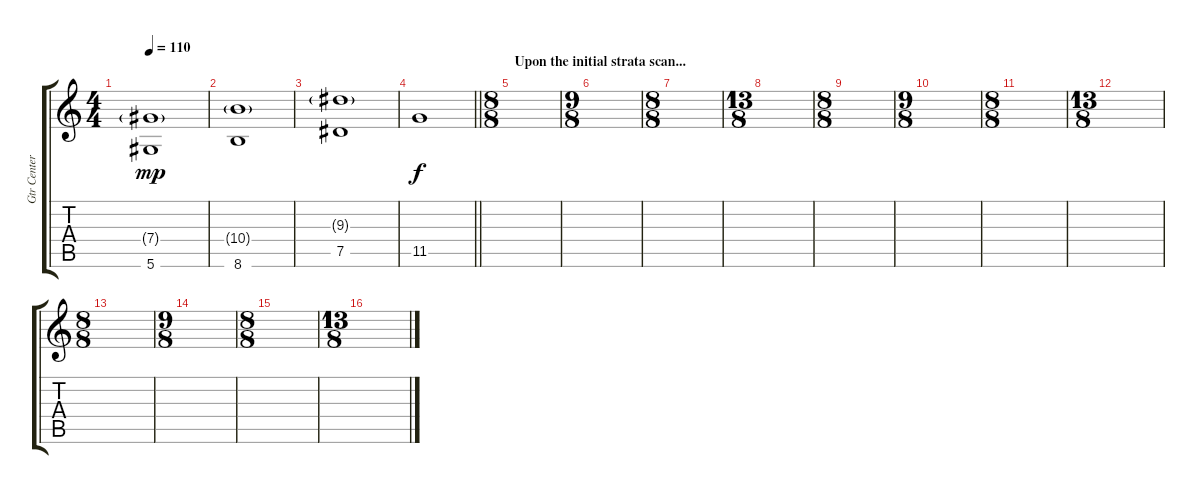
\track ("Gtr Center" "Gtr Center") {instrument distortionguitar}
\staff {score tabs}
\tuning (Eb4 Bb3 Gb3 Db3 Ab2 Eb2) {hide}
\ts (4 4)
\tempo 110
\clef g2
\ks c
(7.4{g} 5.6).1{dy mp} |
(10.4{g} 8.6).1 |
(9.3{g} 7.5).1 |
\barLineRight lightlight
11.5.1{dy f} |
\ts (8 8)
\section ("" "Upon the initial strata scan...")
|
\ts (9 8)
|
\ts (8 8)
|
\ts (13 8)
|
\ts (8 8)
|
\ts (9 8)
|
\ts (8 8)
|
\ts (13 8)
|
\ts (8 8)
|
\ts (9 8)
|
\ts (8 8)
|
\ts (13 8)
